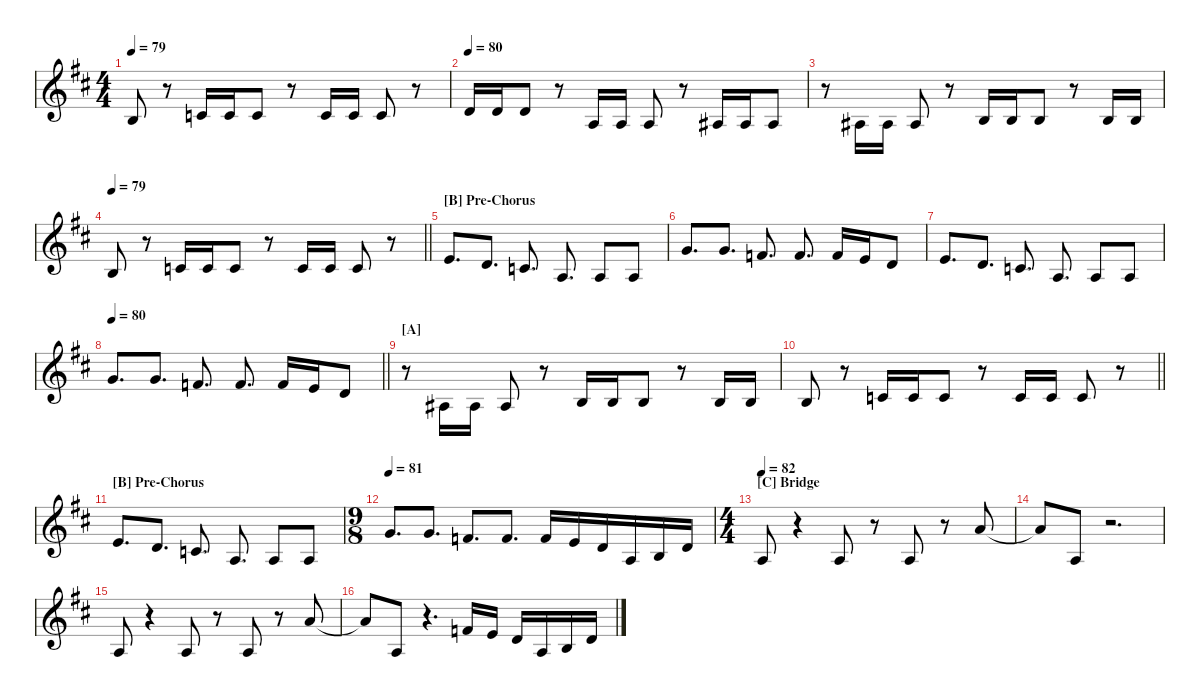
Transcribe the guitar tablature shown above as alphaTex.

\defaultSystemsLayout 4
\hideDynamics
\bracketExtendMode nobrackets
\singleTrackTrackNamePolicy hidden
\multiTrackTrackNamePolicy hidden
\otherSystemsTrackNameOrientation horizontal
\track ("Strings1" "Violin") {defaultSystemsLayout 8 instrument violin}
\staff {score}
\tuning (E5 A4 D4 G3)
\ts (4 4)
\tempo 79
\clef g2
\ks d
4.4{acc forcenatural}.8{dy ff beam Up} r.8{beam Up} 5.4{acc forcenatural}.16{beam Up} 5.4{acc forcenatural}.16{beam Up} 5.4{acc forcenatural}.8{beam Up} r.8{beam Up} 5.4{acc forcenatural}.16{beam Up} 5.4{acc forcenatural}.16{beam Up} 5.4{acc forcenatural}.8{beam Up} r.8{beam Up} |
\tempo 80
0.3{acc forcenatural}.16{dy f beam Up} 0.3{acc forcenatural}.16{beam Up} 0.3{acc forcenatural}.8{beam Up} r.8{beam Up} 2.4{acc forcenatural}.16{beam Up} 2.4{acc forcenatural}.16{beam Up} 2.4{acc forcenatural}.8{beam Up} r.8{beam Up} 3.4{acc #}.16{beam Up} 3.4{acc #}.16{beam Up} 3.4{acc #}.8{beam Up} |
r.8{beam Down} 3.4{acc #}.16{beam Up} 3.4{acc #}.16{beam Up} 3.4{acc #}.8{beam Up} r.8{beam Up} 4.4{acc forcenatural}.16{dy ff beam Up} 4.4{acc forcenatural}.16{beam Up} 4.4{acc forcenatural}.8{beam Up} r.8{beam Up} 4.4{acc forcenatural}.16{beam Up} 4.4{acc forcenatural}.16{beam Up} |
\tempo 79
\barLineRight lightlight
4.4{acc forcenatural}.8{beam Up} r.8{beam Up} 5.4{acc forcenatural}.16{beam Up} 5.4{acc forcenatural}.16{beam Up} 5.4{acc forcenatural}.8{beam Up} r.8{beam Up} 5.4{acc forcenatural}.16{beam Up} 5.4{acc forcenatural}.16{beam Up} 5.4{acc forcenatural}.8{beam Up} r.8{beam Up} |
\section ("B" "Pre-Chorus")
2.3{acc forcenatural}.8{d dy f beam Up} 0.3{acc forcenatural}.8{d beam Up} 5.4{acc forcenatural}.8{d beam Up} 2.4{acc forcenatural}.8{d beam Up} 2.4{acc forcenatural}.8{beam Up} 2.4{acc forcenatural}.8{beam Up} |
5.3{acc forcenatural}.8{d dy mp beam Up} 5.3{acc forcenatural}.8{d beam Up} 3.3{acc forcenatural}.8{d beam Up} 3.3{acc forcenatural}.8{d beam Up} 3.3{acc forcenatural}.16{dy f beam Up} 2.3{acc forcenatural}.16{beam Up} 0.3{acc forcenatural}.8{beam Up} |
2.3{acc forcenatural}.8{d beam Up} 0.3{acc forcenatural}.8{d beam Up} 5.4{acc forcenatural}.8{d beam Up} 2.4{acc forcenatural}.8{d beam Up} 2.4{acc forcenatural}.8{beam Up} 2.4{acc forcenatural}.8{beam Up} |
\tempo 80
\barLineRight lightlight
5.3{acc forcenatural}.8{d dy mp beam Up} 5.3{acc forcenatural}.8{d beam Up} 3.3{acc forcenatural}.8{d beam Up} 3.3{acc forcenatural}.8{d beam Up} 3.3{acc forcenatural}.16{dy f beam Up} 2.3{acc forcenatural}.16{beam Up} 0.3{acc forcenatural}.8{beam Up} |
\section ("A" "")
r.8{beam Down} 3.4{acc #}.16{beam Up} 3.4{acc #}.16{beam Up} 3.4{acc #}.8{beam Up} r.8{beam Up} 4.4{acc forcenatural}.16{dy ff beam Up} 4.4{acc forcenatural}.16{beam Up} 4.4{acc forcenatural}.8{beam Up} r.8{beam Up} 4.4{acc forcenatural}.16{beam Up} 4.4{acc forcenatural}.16{beam Up} |
\barLineRight lightlight
4.4{acc forcenatural}.8{beam Up} r.8{beam Up} 5.4{acc forcenatural}.16{beam Up} 5.4{acc forcenatural}.16{beam Up} 5.4{acc forcenatural}.8{beam Up} r.8{beam Up} 5.4{acc forcenatural}.16{beam Up} 5.4{acc forcenatural}.16{beam Up} 5.4{acc forcenatural}.8{beam Up} r.8{beam Up} |
\section ("B" "Pre-Chorus")
2.3{acc forcenatural}.8{d dy f beam Up} 0.3{acc forcenatural}.8{d beam Up} 5.4{acc forcenatural}.8{d beam Up} 2.4{acc forcenatural}.8{d beam Up} 2.4{acc forcenatural}.8{beam Up} 2.4{acc forcenatural}.8{beam Up} |
\ts (9 8)
\beaming (8 3 3 3)
\tempo 81
5.3{acc forcenatural}.8{d dy mp beam Up} 5.3{acc forcenatural}.8{d beam Up} 3.3{acc forcenatural}.8{d beam Up} 3.3{acc forcenatural}.8{d beam Up} 3.3{acc forcenatural}.16{dy f beam Up} 2.3{acc forcenatural}.16{beam Up} 0.3{acc forcenatural}.16{beam Up} 2.4{acc forcenatural}.16{beam Up} 4.4{acc forcenatural}.16{beam Up} 0.3{acc forcenatural}.16{beam Up} |
\ts (4 4)
\beaming (8 2 2 2 2)
\section ("C" "Bridge")
\tempo 82
2.4{acc forcenatural}.8{beam Up} r.4{beam Up} 2.4{acc forcenatural}.8{beam Up} r.8{beam Up} 2.4{acc forcenatural}.8{beam Up} r.8{beam Up} 0.2{acc forcenatural}.8{beam Up} |
0.2{t acc forcenatural}.8{beam Up} 2.4{acc forcenatural}.8{beam Up} r.2{d beam Up} |
2.4{acc forcenatural}.8{beam Up} r.4{beam Up} 2.4{acc forcenatural}.8{beam Up} r.8{beam Up} 2.4{acc forcenatural}.8{beam Up} r.8{beam Up} 0.2{acc forcenatural}.8{beam Up} |
0.2{t acc forcenatural}.8{beam Up} 2.4{acc forcenatural}.8{beam Up} r.4{d beam Up} 3.3{acc forcenatural}.16{beam Up} 2.3{acc forcenatural}.16{beam Up} 0.3{acc forcenatural}.16{beam Up} 2.4{acc forcenatural}.16{beam Up} 4.4{acc forcenatural}.16{beam Up} 0.3{acc forcenatural}.16{beam Up}
